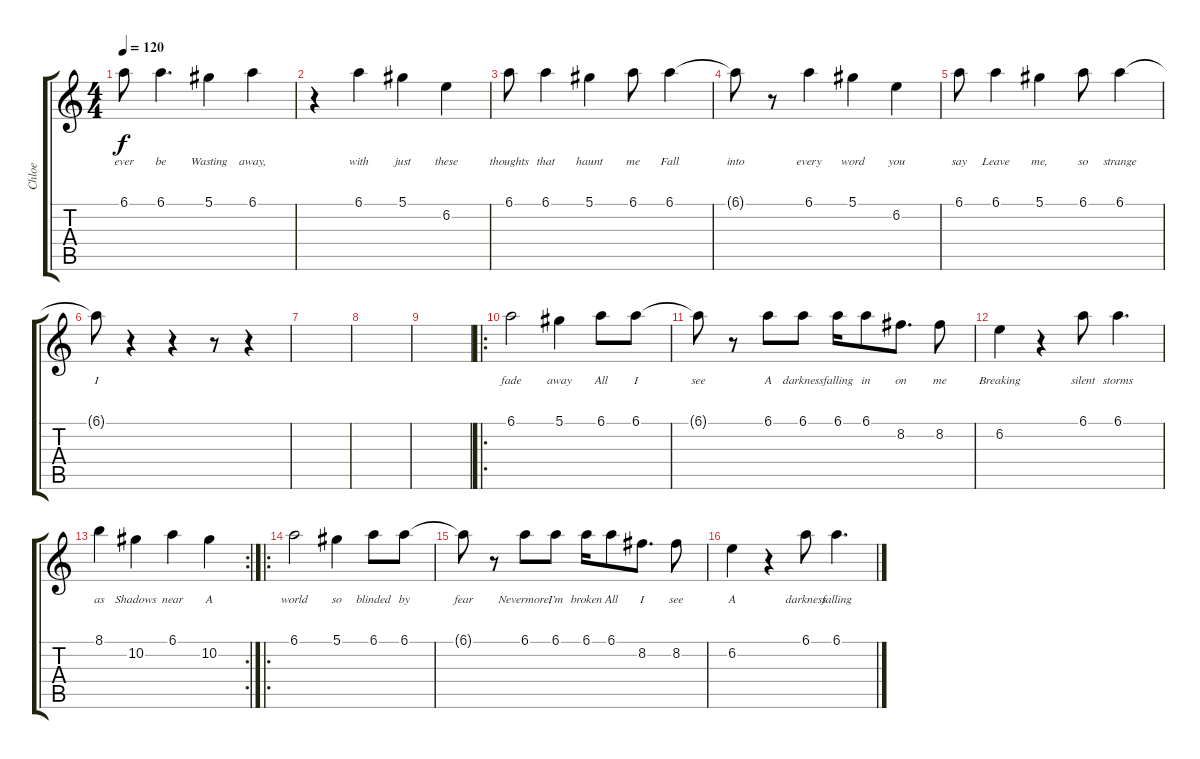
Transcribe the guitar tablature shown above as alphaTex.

\track ("Chloe" "Chloe") {instrument acousticguitarsteel}
\staff {score tabs}
\tuning (Eb4 Bb3 Gb3 Db3 Ab2 Eb2) {hide}
\ts (4 4)
\tempo 120
\clef g2
\ks c
6.1.8{lyrics (0 "ever") lyrics (1 "") lyrics (2 "") lyrics (3 "") lyrics (4 "") dy f} 6.1.4{d lyrics (0 "be") lyrics (1 "") lyrics (2 "") lyrics (3 "") lyrics (4 "")} 5.1.4{lyrics (0 "Wasting") lyrics (1 "") lyrics (2 "") lyrics (3 "") lyrics (4 "")} 6.1.4{lyrics (0 "away,") lyrics (1 "") lyrics (2 "") lyrics (3 "") lyrics (4 "")} |
r.4 6.1.4{lyrics (0 "with") lyrics (1 "") lyrics (2 "") lyrics (3 "") lyrics (4 "")} 5.1.4{lyrics (0 "just") lyrics (1 "") lyrics (2 "") lyrics (3 "") lyrics (4 "")} 6.2.4{lyrics (0 "these") lyrics (1 "") lyrics (2 "") lyrics (3 "") lyrics (4 "")} |
6.1.8{lyrics (0 "thoughts") lyrics (1 "") lyrics (2 "") lyrics (3 "") lyrics (4 "")} 6.1.4{lyrics (0 "that") lyrics (1 "") lyrics (2 "") lyrics (3 "") lyrics (4 "")} 5.1.4{lyrics (0 "haunt") lyrics (1 "") lyrics (2 "") lyrics (3 "") lyrics (4 "")} 6.1.8{lyrics (0 "me") lyrics (1 "") lyrics (2 "") lyrics (3 "") lyrics (4 "")} 6.1.4{lyrics (0 "Fall") lyrics (1 "") lyrics (2 "") lyrics (3 "") lyrics (4 "")} |
6.1{t}.8{lyrics (0 "into") lyrics (1 "") lyrics (2 "") lyrics (3 "") lyrics (4 "")} r.8 6.1.4{lyrics (0 "every") lyrics (1 "") lyrics (2 "") lyrics (3 "") lyrics (4 "")} 5.1.4{lyrics (0 "word") lyrics (1 "") lyrics (2 "") lyrics (3 "") lyrics (4 "")} 6.2.4{lyrics (0 "you") lyrics (1 "") lyrics (2 "") lyrics (3 "") lyrics (4 "")} |
6.1.8{lyrics (0 "say") lyrics (1 "") lyrics (2 "") lyrics (3 "") lyrics (4 "")} 6.1.4{lyrics (0 "Leave") lyrics (1 "") lyrics (2 "") lyrics (3 "") lyrics (4 "")} 5.1.4{lyrics (0 "me,") lyrics (1 "") lyrics (2 "") lyrics (3 "") lyrics (4 "")} 6.1.8{lyrics (0 "so") lyrics (1 "") lyrics (2 "") lyrics (3 "") lyrics (4 "")} 6.1.4{lyrics (0 "strange") lyrics (1 "") lyrics (2 "") lyrics (3 "") lyrics (4 "")} |
6.1{t}.8{lyrics (0 "I") lyrics (1 "") lyrics (2 "") lyrics (3 "") lyrics (4 "")} r.4 r.4 r.8 r.4 |
|
|
|
\ro
6.1.2{lyrics (0 "fade") lyrics (1 "") lyrics (2 "") lyrics (3 "") lyrics (4 "")} 5.1.4{lyrics (0 "away") lyrics (1 "") lyrics (2 "") lyrics (3 "") lyrics (4 "")} 6.1.8{lyrics (0 "All") lyrics (1 "") lyrics (2 "") lyrics (3 "") lyrics (4 "")} 6.1.8{lyrics (0 "I") lyrics (1 "") lyrics (2 "") lyrics (3 "") lyrics (4 "")} |
6.1{t}.8{lyrics (0 "see") lyrics (1 "") lyrics (2 "") lyrics (3 "") lyrics (4 "")} r.8 6.1.8{lyrics (0 "A") lyrics (1 "") lyrics (2 "") lyrics (3 "") lyrics (4 "")} 6.1.8{lyrics (0 "darkness") lyrics (1 "") lyrics (2 "") lyrics (3 "") lyrics (4 "")} 6.1.16{lyrics (0 "falling") lyrics (1 "") lyrics (2 "") lyrics (3 "") lyrics (4 "")} 6.1.8{lyrics (0 "in") lyrics (1 "") lyrics (2 "") lyrics (3 "") lyrics (4 "")} 8.2.8{d lyrics (0 "on") lyrics (1 "") lyrics (2 "") lyrics (3 "") lyrics (4 "")} 8.2.8{lyrics (0 "me") lyrics (1 "") lyrics (2 "") lyrics (3 "") lyrics (4 "")} |
6.2.4{lyrics (0 "Breaking") lyrics (1 "") lyrics (2 "") lyrics (3 "") lyrics (4 "")} r.4 6.1.8{lyrics (0 "silent") lyrics (1 "") lyrics (2 "") lyrics (3 "") lyrics (4 "")} 6.1.4{d lyrics (0 "storms") lyrics (1 "") lyrics (2 "") lyrics (3 "") lyrics (4 "")} |
\rc 2
8.1.4{lyrics (0 "as") lyrics (1 "") lyrics (2 "") lyrics (3 "") lyrics (4 "")} 10.2.4{lyrics (0 "Shadows") lyrics (1 "") lyrics (2 "") lyrics (3 "") lyrics (4 "")} 6.1.4{lyrics (0 "near") lyrics (1 "") lyrics (2 "") lyrics (3 "") lyrics (4 "")} 10.2.4{lyrics (0 "A") lyrics (1 "") lyrics (2 "") lyrics (3 "") lyrics (4 "")} |
\ro
6.1.2{lyrics (0 "world") lyrics (1 "") lyrics (2 "") lyrics (3 "") lyrics (4 "")} 5.1.4{lyrics (0 "so") lyrics (1 "") lyrics (2 "") lyrics (3 "") lyrics (4 "")} 6.1.8{lyrics (0 "blinded") lyrics (1 "") lyrics (2 "") lyrics (3 "") lyrics (4 "")} 6.1.8{lyrics (0 "by") lyrics (1 "") lyrics (2 "") lyrics (3 "") lyrics (4 "")} |
6.1{t}.8{lyrics (0 "fear") lyrics (1 "") lyrics (2 "") lyrics (3 "") lyrics (4 "")} r.8 6.1.8{lyrics (0 "Nevermore,") lyrics (1 "") lyrics (2 "") lyrics (3 "") lyrics (4 "")} 6.1.8{lyrics (0 "I’m") lyrics (1 "") lyrics (2 "") lyrics (3 "") lyrics (4 "")} 6.1.16{lyrics (0 "broken") lyrics (1 "") lyrics (2 "") lyrics (3 "") lyrics (4 "")} 6.1.8{lyrics (0 "All") lyrics (1 "") lyrics (2 "") lyrics (3 "") lyrics (4 "")} 8.2.8{d lyrics (0 "I") lyrics (1 "") lyrics (2 "") lyrics (3 "") lyrics (4 "")} 8.2.8{lyrics (0 "see") lyrics (1 "") lyrics (2 "") lyrics (3 "") lyrics (4 "")} |
6.2.4{lyrics (0 "A") lyrics (1 "") lyrics (2 "") lyrics (3 "") lyrics (4 "")} r.4 6.1.8{lyrics (0 "darkness") lyrics (1 "") lyrics (2 "") lyrics (3 "") lyrics (4 "")} 6.1.4{d lyrics (0 "falling") lyrics (1 "") lyrics (2 "") lyrics (3 "") lyrics (4 "")}
